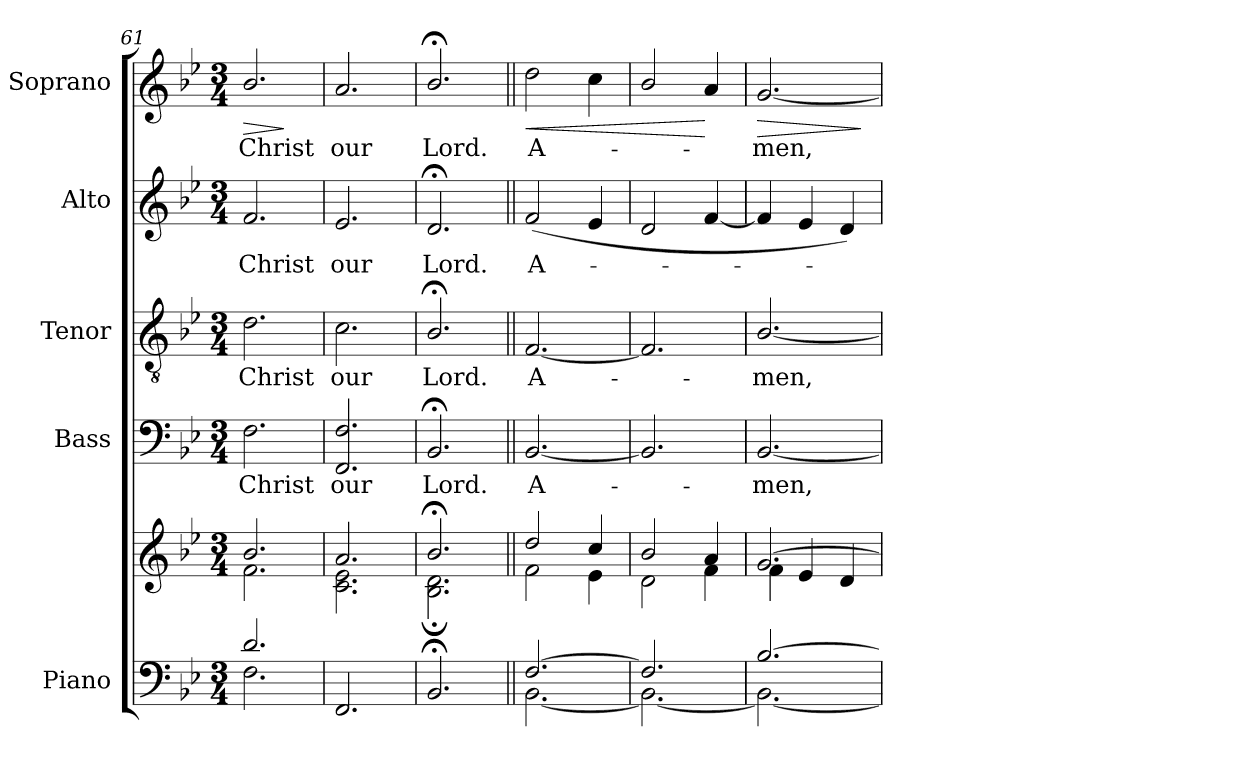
**kern	**kern	**kern	**text	**kern	**text	**kern	**text	**kern	**text	**dynam
*part5	*part5	*part4	*part4	*part3	*part3	*part2	*part2	*part1	*part1	*part1
*staff6	*staff5	*staff4	*staff4	*staff3	*staff3	*staff2	*staff2	*staff1	*staff1	*staff1
*I"Piano	*	*I"Bass	*	*I"Tenor	*	*I"Alto	*	*I"Soprano	*	*
*I'Pno.	*	*I'B.	*	*I'T.	*	*I'A.	*	*I'S.	*	*
*clefF4	*clefG2	*clefF4	*	*clefGv2	*	*clefG2	*	*clefG2	*	*
*	*	*	*	*ITrd7c12	*	*	*	*	*	*
*k[b-e-]	*k[b-e-]	*k[b-e-]	*	*k[b-e-]	*	*k[b-e-]	*	*k[b-e-]	*	*
*B-:	*B-:	*B-:	*	*B-:	*	*B-:	*	*B-:	*	*
*M3/4	*M3/4	*M3/4	*	*M3/4	*	*M3/4	*	*M3/4	*	*
=61	=61	=61	=61	=61	=61	=61	=61	=61	=61	=61
*^	*^	*	*	*	*	*	*	*	*	*
!	!	!	!	!	!LO:LY:b:color=#000000	!	!	!	!	!	!	!
!	!	!	!	!	!	!	!LO:LY:b:color=#000000	!	!	!	!	!
!	!	!	!	!	!	!	!	!	!LO:LY:b:color=#000000	!	!	!
!	!	!	!	!	!	!	!	!	!	!	!LO:LY:b:color=#000000	!LO:HP:b
2.di/	2.Fi\	2.b-i/	2.fi\	2.Fi\	Christ	2.Di\	Christ	2.fi/	Christ	2.b-i/	Christ	>
*v	*v	*	*	*	*	*	*	*	*	*	*	*
*	*v	*v	*	*	*	*	*	*	*	*	*
.	.	.	.	.	.	.	.	.	.	]
=62	=62	=62	=62	=62	=62	=62	=62	=62	=62	=62
*	*^	*	*	*	*	*	*	*	*	*
!	!	!	!	!LO:LY:b:color=#000000	!	!	!	!	!	!	!
!	!	!	!	!	!	!LO:LY:b:color=#000000	!	!	!	!	!
!	!	!	!	!	!	!	!	!LO:LY:b:color=#000000	!	!	!
!	!	!	!	!	!	!	!	!	!	!LO:LY:b:color=#000000	!
2.FFi/	2.ai/	2.ci\ 2.e-i	2.FFi/ 2.Fi	our	2.Ci\	our	2.e-i/	our	2.ai/	our	.
=63	=63	=63	=63	=63	=63	=63	=63	=63	=63	=63	=63
!	!	!	!	!LO:LY:b:color=#000000	!	!	!	!	!	!	!
!	!	!	!	!	!	!LO:LY:b:color=#000000	!	!	!	!	!
!	!	!	!	!	!	!	!	!LO:LY:b:color=#000000	!	!	!
!	!	!	!	!	!	!	!	!	!	!LO:LY:b:color=#000000	!
2.BB-;i/	2.b-;i/	2.B-i\; 2.di;	2.BB-;i/	Lord.	2.BB-;i/	Lord.	2.d;i/	Lord.	2.b-;i/	Lord.	.
!!LO:LB:g=z
=64||	=64||	=64||	=64||	=64||	=64||	=64||	=64||	=64||	=64||	=64||	=64||
*^	*	*	*	*	*	*	*	*	*	*	*
!	!	!	!	!	!LO:LY:b:color=#000000	!	!	!	!	!	!	!
!	!	!	!	!	!	!	!LO:LY:b:color=#000000	!	!	!	!	!
!	!	!	!	!	!	!	!	!	!LO:LY:b:color=#000000	!	!	!
!	!	!	!	!	!	!	!	!	!	!	!LO:LY:b:color=#000000	!LO:HP:b
[2.Fi/	[2.BB-i\	2ddi/	2fi\	[2.BB-i/	A-	[2.FFi/	A-	(2fi/	A-	2ddi\	A-	<
.	.	4cci/	4e-i\	.	.	.	.	4e-i/	.	4cci\	.	.
=65	=65	=65	=65	=65	=65	=65	=65	=65	=65	=65	=65	=65
2.Fi/]	2.BB-i\_	2b-i/	2di\	2.BB-i/]	.	2.FFi/]	.	2di/	.	2b-i/	.	.
.	.	4ai/	4fi\	.	.	.	.	[4fi/	.	4ai/	.	[
=66	=66	=66	=66	=66	=66	=66	=66	=66	=66	=66	=66	=66
!	!	!	!	!	!LO:LY:b:color=#000000	!	!	!	!	!	!	!
!	!	!	!	!	!	!	!LO:LY:b:color=#000000	!	!	!	!	!
!	!	!	!	!	!	!	!	!	!	!	!LO:LY:b:color=#000000	!LO:HP:b
[2.B-i/	2.BB-i\_	[2.gi/	4fi\	[2.BB-i/	-men,	[2.BB-i/	-men,	4fi/]	.	[2.gi/	-men,	>
.	.	.	4e-i/	.	.	.	.	4e-i/	.	.	.	.
.	.	.	4di/	.	.	.	.	4di/)	.	.	.	.
*v	*v	*	*	*	*	*	*	*	*	*	*	*
*	*v	*v	*	*	*	*	*	*	*	*	*
.	.	.	.	.	.	.	.	.	.	]
=	=	=	=	=	=	=	=	=	=	=
*-	*-	*-	*-	*-	*-	*-	*-	*-	*-	*-
